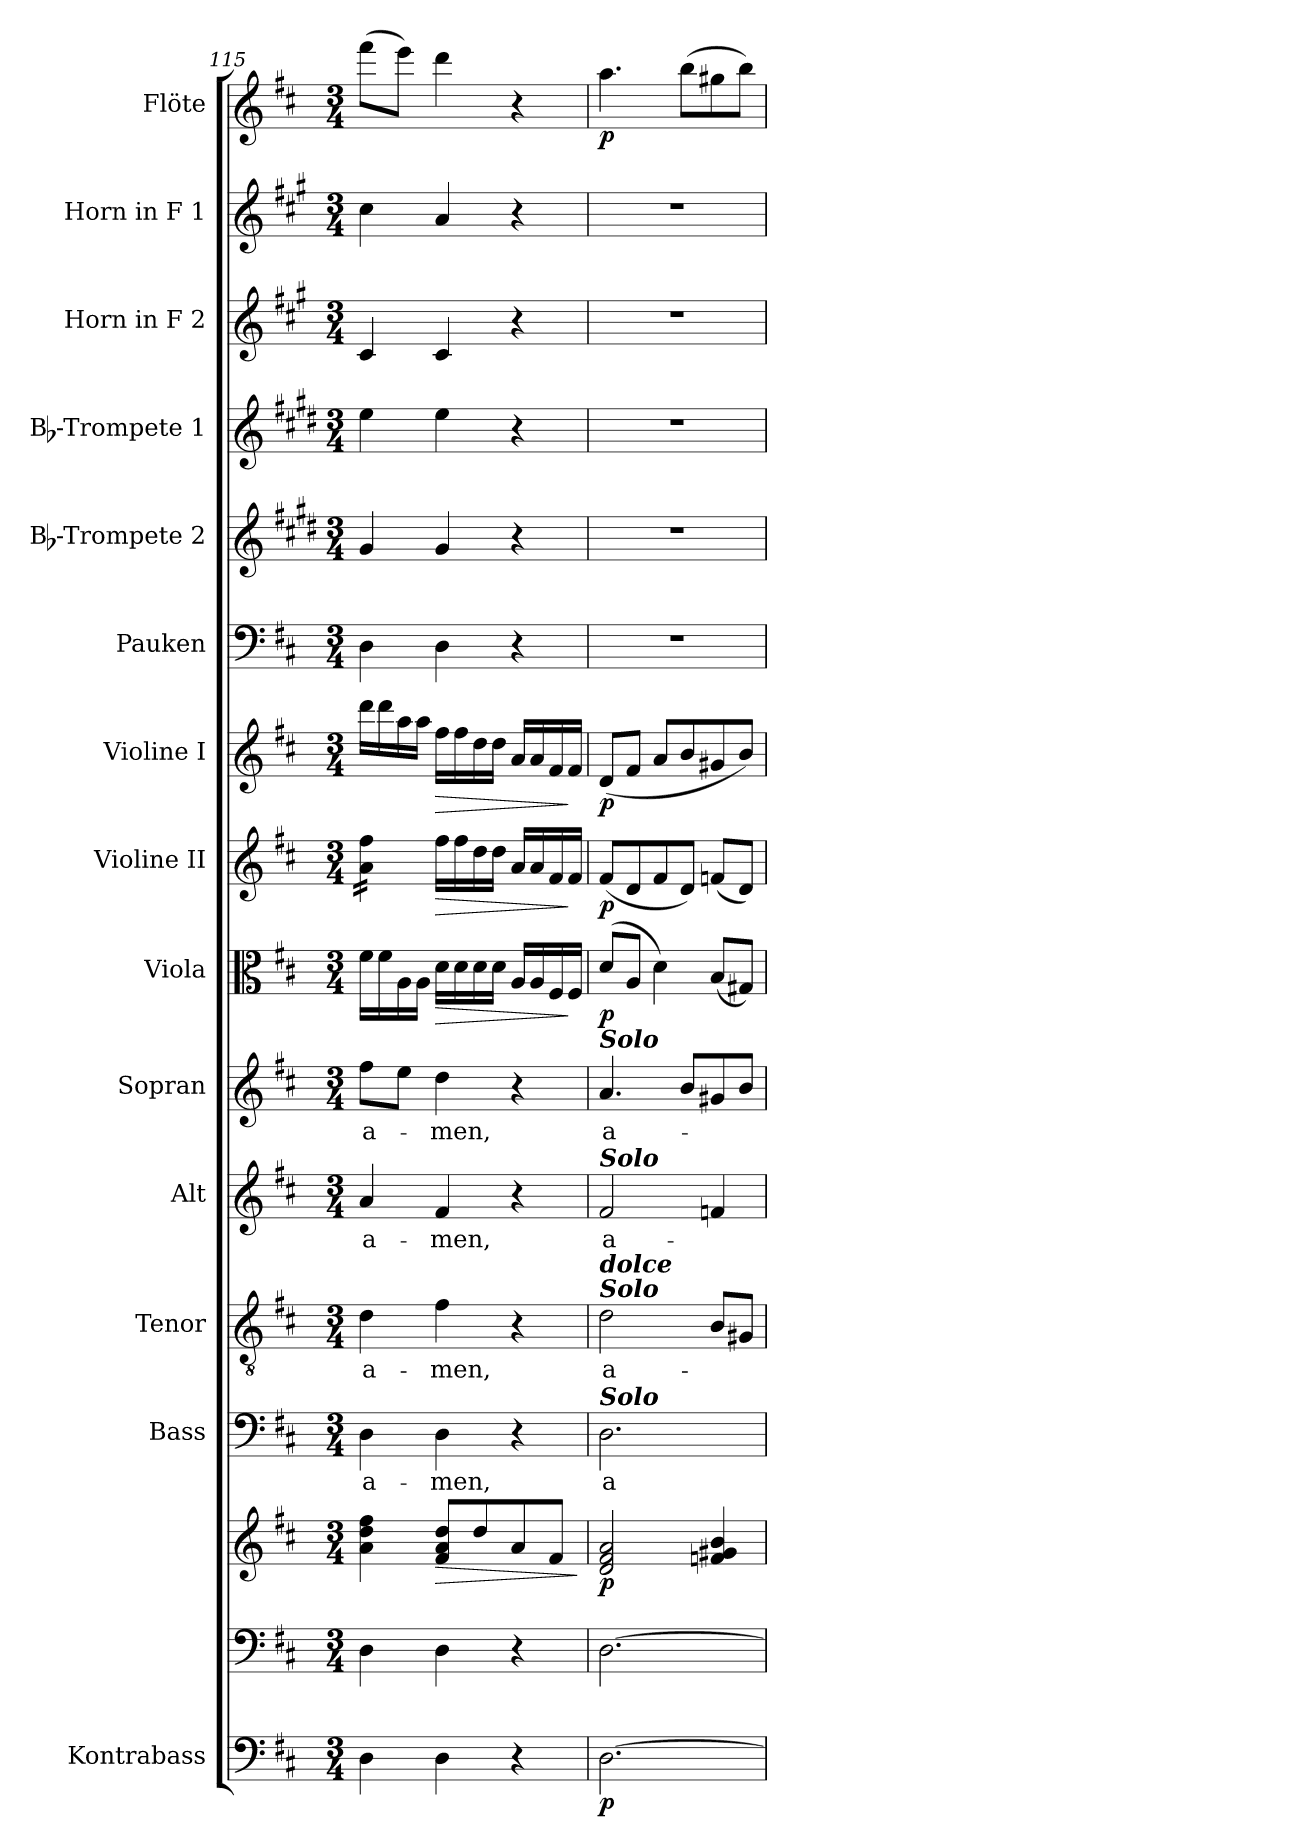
**kern	**dynam	**kern	**kern	**dynam	**kern	**text	**kern	**text	**kern	**text	**kern	**text	**kern	**dynam	**kern	**dynam	**kern	**dynam	**kern	**kern	**kern	**kern	**kern	**kern	**dynam
*part15	*part15	*part14	*part14	*part14	*part13	*part13	*part12	*part12	*part11	*part11	*part10	*part10	*part9	*part9	*part8	*part8	*part7	*part7	*part6	*part5	*part4	*part3	*part2	*part1	*part1
*staff16	*staff16	*staff15	*staff14	*staff14/15	*staff13	*staff13	*staff12	*staff12	*staff11	*staff11	*staff10	*staff10	*staff9	*staff9	*staff8	*staff8	*staff7	*staff7	*staff6	*staff5	*staff4	*staff3	*staff2	*staff1	*staff1
*I"Kontrabass	*	*	*	*	*I"Bass	*	*I"Tenor	*	*I"Alt	*	*I"Sopran	*	*I"Viola	*	*I"Violine II	*	*I"Violine I	*	*I"Pauken	*I"Bb-Trompete 2	*I"Bb-Trompete 1	*I"Horn in F 2	*I"Horn in F 1	*I"Flöte	*
*I'Kb.	*	*	*	*	*I'B.	*	*I'T.	*	*I'A.	*	*I'S.	*	*I'Vla.	*	*I'Vl. II	*	*I'Vl. I	*	*I'Pk.	*I'Bb Trp. 2	*I'Bb Trp. 1	*	*	*I'Fl.	*
!!LO:PB:g=z
*clefF4	*	*clefF4	*clefG2	*	*clefF4	*	*clefGv2	*	*clefG2	*	*clefG2	*	*clefC3	*	*clefG2	*	*clefG2	*	*clefF4	*clefG2	*clefG2	*clefG2	*clefG2	*clefG2	*
*ITrd7c12	*	*	*	*	*	*	*	*	*	*	*	*	*	*	*	*	*	*	*	*ITrd1c2	*ITrd1c2	*ITrd4c7	*ITrd4c7	*	*
*k[f#c#]	*	*k[f#c#]	*k[f#c#]	*	*k[f#c#]	*	*k[f#c#]	*	*k[f#c#]	*	*k[f#c#]	*	*k[f#c#]	*	*k[f#c#]	*	*k[f#c#]	*	*k[f#c#]	*k[f#c#]	*k[f#c#]	*k[f#c#]	*k[f#c#]	*k[f#c#]	*
*D:	*	*D:	*D:	*	*D:	*	*D:	*	*D:	*	*D:	*	*D:	*	*D:	*	*D:	*	*D:	*D:	*D:	*D:	*D:	*D:	*
*M3/4	*	*M3/4	*M3/4	*	*M3/4	*	*M3/4	*	*M3/4	*	*M3/4	*	*M3/4	*	*M3/4	*	*M3/4	*	*M3/4	*M3/4	*M3/4	*M3/4	*M3/4	*M3/4	*
=115	=115	=115	=115	=115	=115	=115	=115	=115	=115	=115	=115	=115	=115	=115	=115	=115	=115	=115	=115	=115	=115	=115	=115	=115	=115
!	!	!	!	!	!	!LO:LY:b	!	!LO:LY:b	!	!LO:LY:b	!	!LO:LY:b	!	!	!	!	!	!	!	!	!	!	!	!	!
*	*	*	*	*	*	*	*	*	*	*	*	*	*	*	*tremolo	*	*	*	*	*	*	*	*	*	*
4DD\	.	4D\	4a\ 4dd\ 4ff#\	.	4D\	a-	4d\	a-	4a/	a-	8ff#\L	a-	16f#\LL	.	16a\ 16ff#\LL	.	16ddd\LL	.	4D\	4f#/	4dd\	4F#/	4f#\	(>8fff#\L	.
.	.	.	.	.	.	.	.	.	.	.	.	.	16f#\	.	16a\ 16ff#\	.	16ddd\	.	.	.	.	.	.	.	.
.	.	.	.	.	.	.	.	.	.	.	8ee\J	.	16A\	.	16a\ 16ff#\	.	16aa\	.	.	.	.	.	.	8eee\J)	.
.	.	.	.	.	.	.	.	.	.	.	.	.	16A\JJ	.	16a\ 16ff#\JJ	.	16aa\JJ	.	.	.	.	.	.	.	.
*	*	*	*	*	*	*	*	*	*	*	*	*	*	*	*Xtremolo	*	*	*	*	*	*	*	*	*	*
!	!	!	!	!LO:HP:b	!	!LO:LY:b	!	!LO:LY:b	!	!LO:LY:b	!	!LO:LY:b	!	!LO:HP:b	!	!LO:HP:b	!	!LO:HP:b	!	!	!	!	!	!	!
4DD\	.	4D\	8f#/ 8a/ 8dd/L	>	4D\	-men,	4f#\	-men,	4f#/	-men,	4dd\	-men,	16d\LL	>	16ff#\LL	>	16ff#\LL	>	4D\	4f#/	4dd\	4F#/	4d/	4ddd\	.
.	.	.	.	.	.	.	.	.	.	.	.	.	16d\	.	16ff#\	.	16ff#\	.	.	.	.	.	.	.	.
.	.	.	8dd/	.	.	.	.	.	.	.	.	.	16d\	.	16dd\	.	16dd\	.	.	.	.	.	.	.	.
.	.	.	.	.	.	.	.	.	.	.	.	.	16d\JJ	.	16dd\JJ	.	16dd\JJ	.	.	.	.	.	.	.	.
4r	.	4r	8a/	.	4r	.	4r	.	4r	.	4r	.	16A/LL	.	16a/LL	.	16a/LL	.	4r	4r	4r	4r	4r	4r	.
.	.	.	.	.	.	.	.	.	.	.	.	.	16A/	.	16a/	.	16a/	.	.	.	.	.	.	.	.
.	.	.	8f#/J	.	.	.	.	.	.	.	.	.	16F#/	.	16f#/	.	16f#/	.	.	.	.	.	.	.	.
.	.	.	.	.	.	.	.	.	.	.	.	.	16F#/JJ	]	16f#/JJ	]	16f#/JJ	]	.	.	.	.	.	.	.
.	.	.	.	]	.	.	.	.	.	.	.	.	.	.	.	.	.	.	.	.	.	.	.	.	.
=116	=116	=116	=116	=116	=116	=116	=116	=116	=116	=116	=116	=116	=116	=116	=116	=116	=116	=116	=116	=116	=116	=116	=116	=116	=116
!	!	!	!	!	!	!	!	!	!	!	!LO:TX:a:Bi:t=Solo	!	!	!	!	!	!	!	!	!	!	!	!	!	!
!	!	!	!	!	!	!	!	!	!LO:TX:a:Bi:t=Solo	!	!	!	!	!	!	!	!	!	!	!	!	!	!	!	!
!	!	!	!	!	!	!	!LO:TX:a:Bi:t=Solo	!	!	!	!	!	!	!	!	!	!	!	!	!	!	!	!	!	!
!	!	!	!	!	!	!	!LO:TX:a:Bi:t=dolce	!	!	!	!	!	!	!	!	!	!	!	!	!	!	!	!	!	!
!	!	!	!	!	!LO:TX:a:Bi:t=Solo	!	!	!	!	!	!	!	!	!	!	!	!	!	!	!	!	!	!	!	!
!	!LO:DY:b	!	!	!LO:DY:b	!	!LO:LY:b	!	!LO:LY:b	!	!LO:LY:b	!	!LO:LY:b	!	!LO:DY:b	!	!LO:DY:b	!	!LO:DY:b	!	!	!	!	!	!	!LO:DY:b
[2.DD\	p	[2.D\	2d/ 2f#/ 2a/	p	2.D\	a-	2d\	a-	2f#/	a-	4.a/	a-	(>8d/L	p	(<8f#/L	p	(<8d/L	p	2.r	2.r	2.r	2.r	2.r	4.aa\	p
.	.	.	.	.	.	.	.	.	.	.	.	.	8A/J	.	8d/	.	8f#/J	.	.	.	.	.	.	.	.
.	.	.	.	.	.	.	.	.	.	.	.	.	4d\)	.	8f#/	.	8a/L	.	.	.	.	.	.	.	.
.	.	.	.	.	.	.	.	.	.	.	8b/L	.	.	.	8d/J)	.	8b/	.	.	.	.	.	.	(>8bb\L	.
.	.	.	4fn/ 4g#X/ 4b/	.	.	.	8B/L	.	4fn/	.	8g#X/	.	(<8B/L	.	(<8fn/L	.	8g#X/	.	.	.	.	.	.	8gg#X\	.
.	.	.	.	.	.	.	8G#X/J	.	.	.	8b/J	.	8G#X/J)	.	8d/J)	.	8b/J)	.	.	.	.	.	.	8bb\J)	.
=	=	=	=	=	=	=	=	=	=	=	=	=	=	=	=	=	=	=	=	=	=	=	=	=	=
*-	*-	*-	*-	*-	*-	*-	*-	*-	*-	*-	*-	*-	*-	*-	*-	*-	*-	*-	*-	*-	*-	*-	*-	*-	*-
